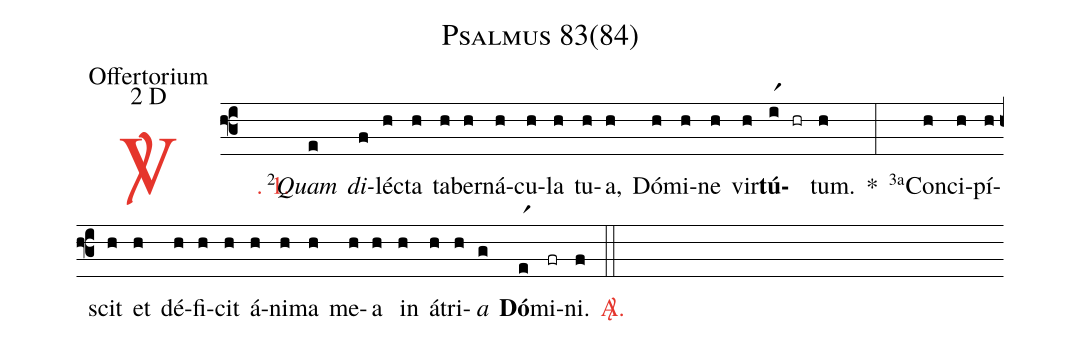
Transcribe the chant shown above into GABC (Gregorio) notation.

name: Psalmus 83(84);
office-part: Offertorium;
mode: 2;
mode-differentia: D;
%%
(f3)

<c><sp>V/</sp>. 1.</c>() <v>\VSup{2}</v><i>Quam</i>(e) <i>di</i>(f)léc(h)ta(h) ta(h)ber(h)ná(h)cu(h)la(h) tu(h)a,(h) Dó(h)mi(h)ne(h) vir(h)<b>tú</b>(ir1)(hr)tum.(h) *(:) <v>\VSup{3a}</v>Con(h)ci(h)pí(h)scit(h) et(h) dé(h)fi(h)cit(h) á(h)ni(h)ma(h) me(h)a(h) in(h) á(h)tri(h)<i>a</i>(g) <b>Dó</b>(er1)mi(fr)ni.(f)

<c><sp>A/</sp>.</c>(::)
